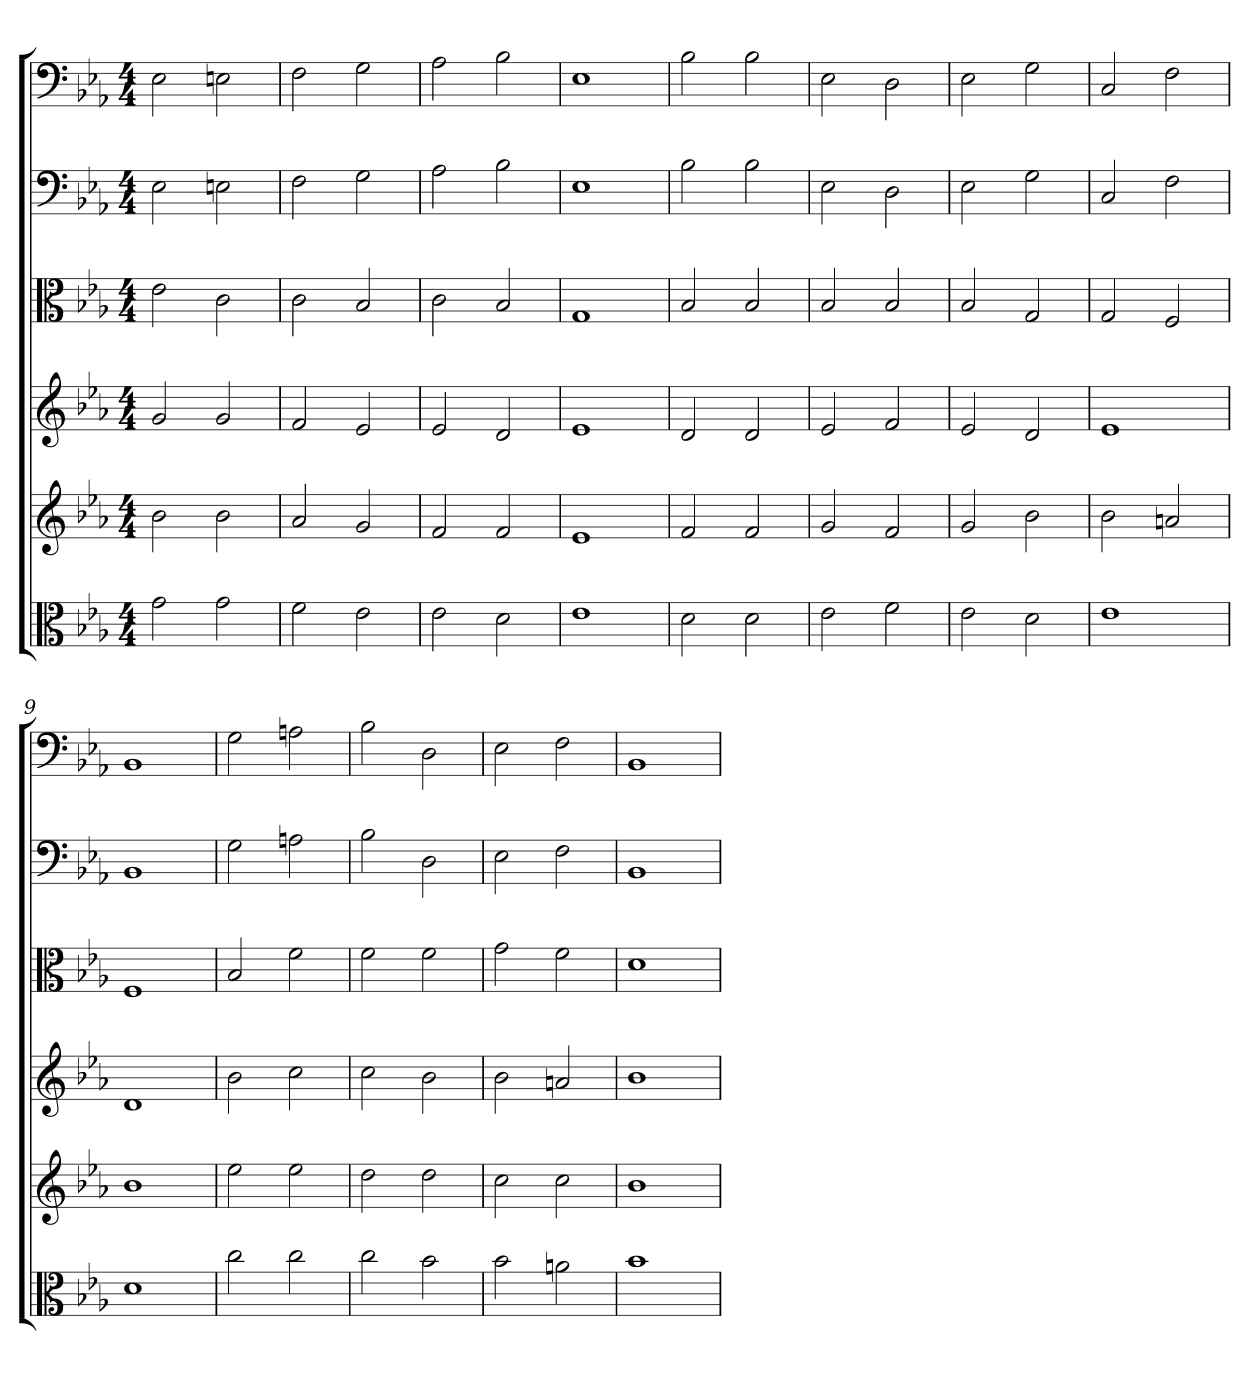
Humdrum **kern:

**kern	**kern	**kern	**kern	**kern	**kern
*part6	*part5	*part4	*part3	*part2	*part1
*staff6	*staff5	*staff4	*staff3	*staff2	*staff1
*clefC3	*	*	*clefC3	*clefF4	*clefF4
*k[b-e-a-]	*k[b-e-a-]	*k[b-e-a-]	*k[b-e-a-]	*k[b-e-a-]	*k[b-e-a-]
*E-:	*E-:	*E-:	*E-:	*E-:	*E-:
*M4/4	*M4/4	*M4/4	*M4/4	*M4/4	*M4/4
=1	=1	=1	=1	=1	=1
2g	2b-	2g	2e-	2E-	2E-
2g	2b-	2g	2c	2En	2En
=2	=2	=2	=2	=2	=2
2f	2a-	2f	2c	2F	2F
2e-	2g	2e-	2B-	2G	2G
=3	=3	=3	=3	=3	=3
2e-	2f	2e-	2c	2A-	2A-
2d	2f	2d	2B-	2B-	2B-
=4	=4	=4	=4	=4	=4
1e-	1e-	1e-	1G	1E-	1E-
=5	=5	=5	=5	=5	=5
2d	2f	2d	2B-	2B-	2B-
2d	2f	2d	2B-	2B-	2B-
=6	=6	=6	=6	=6	=6
2e-	2g	2e-	2B-	2E-	2E-
2f	2f	2f	2B-	2D	2D
=7	=7	=7	=7	=7	=7
2e-	2g	2e-	2B-	2E-	2E-
2d	2b-	2d	2G	2G	2G
=8	=8	=8	=8	=8	=8
1e-	2b-	1e-	2G	2C	2C
.	2an	.	2F	2F	2F
=9	=9	=9	=9	=9	=9
1d	1b-	1d	1F	1BB-	1BB-
=10	=10	=10	=10	=10	=10
2cc	2ee-	2b-	2B-	2G	2G
2cc	2ee-	2cc	2f	2An	2An
=11	=11	=11	=11	=11	=11
2cc	2dd	2cc	2f	2B-	2B-
2b-	2dd	2b-	2f	2D	2D
=12	=12	=12	=12	=12	=12
2b-	2cc	2b-	2g	2E-	2E-
2an	2cc	2an	2f	2F	2F
=13	=13	=13	=13	=13	=13
1b-	1b-	1b-	1d	1BB-	1BB-
=	=	=	=	=	=
*-	*-	*-	*-	*-	*-
